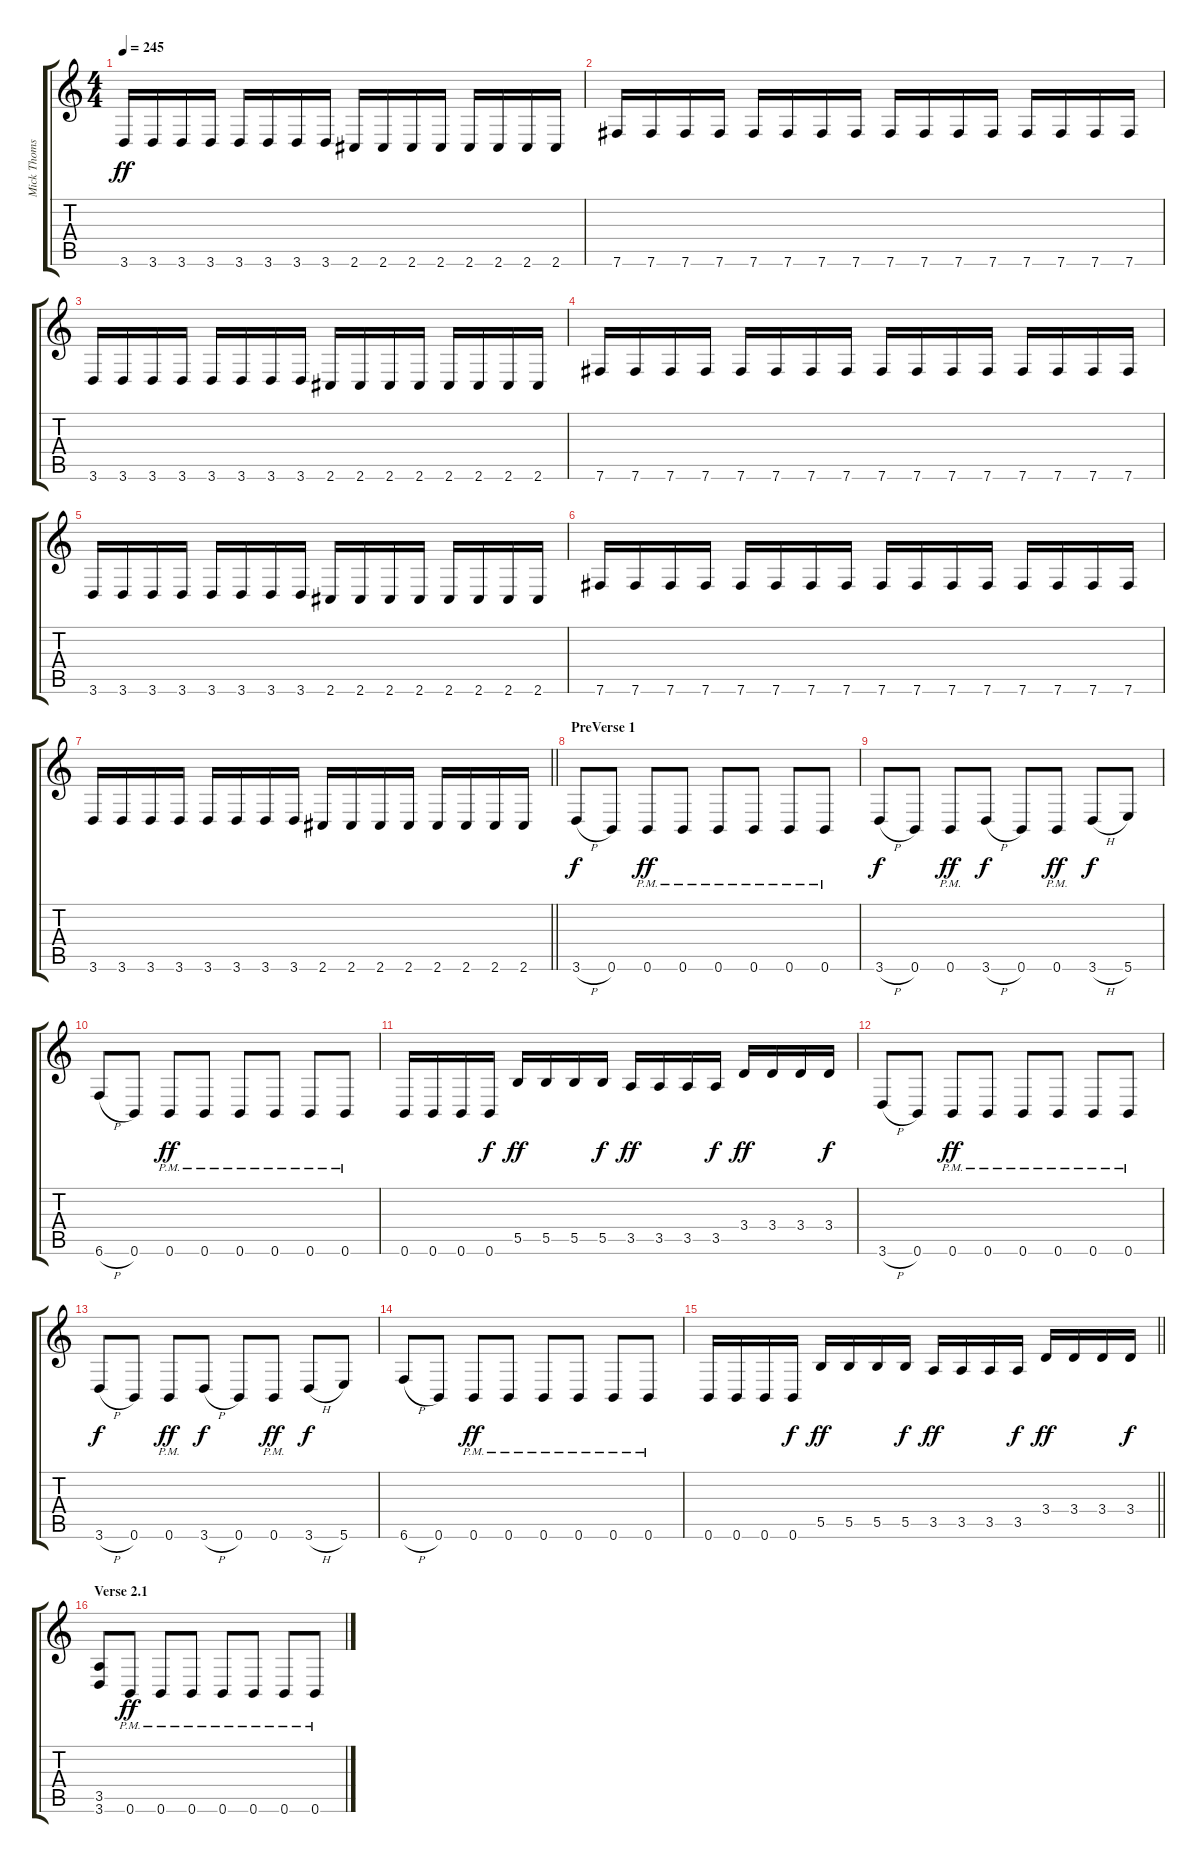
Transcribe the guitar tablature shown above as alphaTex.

\track ("Mick Thomson" "Mick Thoms") {instrument distortionguitar}
\staff {score tabs}
\tuning (Db4 Ab3 E3 B2 Gb2 B1) {hide}
\ts (4 4)
\tempo 245
\clef g2
\ks c
3.6.16{dy ff} 3.6.16 3.6.16 3.6.16 3.6.16 3.6.16 3.6.16 3.6.16 2.6.16 2.6.16 2.6.16 2.6.16 2.6.16 2.6.16 2.6.16 2.6.16 |
7.6.16 7.6.16 7.6.16 7.6.16 7.6.16 7.6.16 7.6.16 7.6.16 7.6.16 7.6.16 7.6.16 7.6.16 7.6.16 7.6.16 7.6.16 7.6.16 |
3.6.16 3.6.16 3.6.16 3.6.16 3.6.16 3.6.16 3.6.16 3.6.16 2.6.16 2.6.16 2.6.16 2.6.16 2.6.16 2.6.16 2.6.16 2.6.16 |
7.6.16 7.6.16 7.6.16 7.6.16 7.6.16 7.6.16 7.6.16 7.6.16 7.6.16 7.6.16 7.6.16 7.6.16 7.6.16 7.6.16 7.6.16 7.6.16 |
3.6.16 3.6.16 3.6.16 3.6.16 3.6.16 3.6.16 3.6.16 3.6.16 2.6.16 2.6.16 2.6.16 2.6.16 2.6.16 2.6.16 2.6.16 2.6.16 |
7.6.16 7.6.16 7.6.16 7.6.16 7.6.16 7.6.16 7.6.16 7.6.16 7.6.16 7.6.16 7.6.16 7.6.16 7.6.16 7.6.16 7.6.16 7.6.16 |
\barLineRight lightlight
3.6.16 3.6.16 3.6.16 3.6.16 3.6.16 3.6.16 3.6.16 3.6.16 2.6.16 2.6.16 2.6.16 2.6.16 2.6.16 2.6.16 2.6.16 2.6.16 |
\section ("" "PreVerse 1")
3.6{h}.8{dy f} 0.6.8 0.6{pm}.8{dy ff} 0.6{pm}.8 0.6{pm}.8 0.6{pm}.8 0.6{pm}.8 0.6{pm}.8 |
3.6{h}.8{dy f} 0.6.8 0.6{pm}.8{dy ff} 3.6{h}.8{dy f} 0.6.8 0.6{pm}.8{dy ff} 3.6{h}.8{dy f} 5.6.8 |
6.6{h}.8 0.6.8 0.6{pm}.8{dy ff} 0.6{pm}.8 0.6{pm}.8 0.6{pm}.8 0.6{pm}.8 0.6{pm}.8 |
0.6.16 0.6.16 0.6.16 0.6.16{dy f} 5.5.16{dy ff} 5.5.16 5.5.16 5.5.16{dy f} 3.5.16{dy ff} 3.5.16 3.5.16 3.5.16{dy f} 3.4.16{dy ff} 3.4.16 3.4.16 3.4.16{dy f} |
3.6{h}.8 0.6.8 0.6{pm}.8{dy ff} 0.6{pm}.8 0.6{pm}.8 0.6{pm}.8 0.6{pm}.8 0.6{pm}.8 |
3.6{h}.8{dy f} 0.6.8 0.6{pm}.8{dy ff} 3.6{h}.8{dy f} 0.6.8 0.6{pm}.8{dy ff} 3.6{h}.8{dy f} 5.6.8 |
6.6{h}.8 0.6.8 0.6{pm}.8{dy ff} 0.6{pm}.8 0.6{pm}.8 0.6{pm}.8 0.6{pm}.8 0.6{pm}.8 |
\barLineRight lightlight
0.6.16 0.6.16 0.6.16 0.6.16{dy f} 5.5.16{dy ff} 5.5.16 5.5.16 5.5.16{dy f} 3.5.16{dy ff} 3.5.16 3.5.16 3.5.16{dy f} 3.4.16{dy ff} 3.4.16 3.4.16 3.4.16{dy f} |
\section ("" "Verse 2.1")
(3.5 3.6).8 0.6{pm}.8{dy ff} 0.6{pm}.8 0.6{pm}.8 0.6{pm}.8 0.6{pm}.8 0.6{pm}.8 0.6{pm}.8
